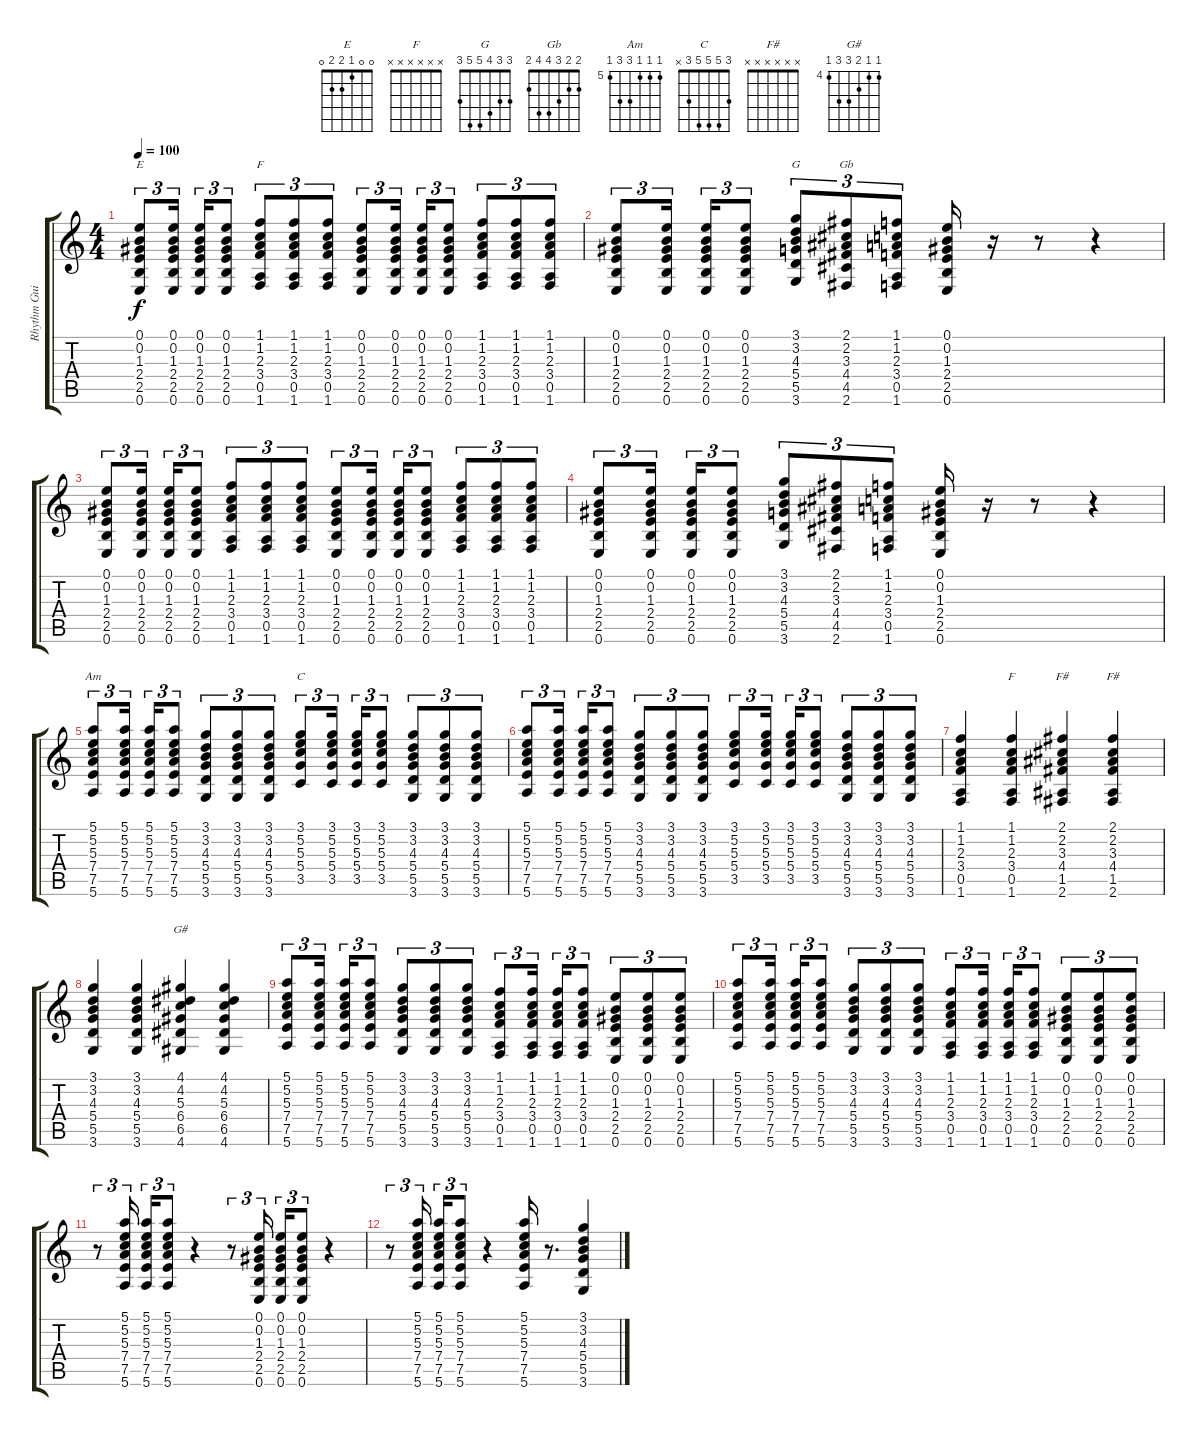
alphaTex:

\track ("Rhythm Guitar" "Rhythm Gui") {instrument acousticguitarsteel}
\staff {score tabs}
\tuning (E4 B3 G3 D3 A2 E2) {hide}
\chord ("E" 0 0 1 2 2 0)
\chord ("F" 1 1 2 3 0 1)
\chord ("G" 3 3 4 5 5 3)
\chord ("Gb" 2 2 3 4 4 2)
\chord ("Am" 5 5 5 7 7 5) {firstfret 5}
\chord ("C" 3 5 5 5 3 x)
\chord ("F" x x x x x x) {firstfret 0}
\chord ("F#" 2 2 3 4 4 2)
\chord ("F#" x x x x x x) {firstfret 0}
\chord ("G#" 4 4 5 6 6 4) {firstfret 4}
\ts (4 4)
\tempo 100
\clef g2
\ks c
(0.1 0.2 1.3 2.4 2.5 0.6).8{tu (3 2) ch "E" dy f instrument acousticguitarsteel} (0.1 0.2 1.3 2.4 2.5 0.6).16{tu (3 2)} (0.1 0.2 1.3 2.4 2.5 0.6).16{tu (3 2)} (0.1 0.2 1.3 2.4 2.5 0.6).8{tu (3 2)} (1.1 1.2 2.3 3.4 0.5 1.6).8{tu (3 2) ch "F"} (1.1 1.2 2.3 3.4 0.5 1.6).8{tu (3 2)} (1.1 1.2 2.3 3.4 0.5 1.6).8{tu (3 2)} (0.1 0.2 1.3 2.4 2.5 0.6).8{tu (3 2)} (0.1 0.2 1.3 2.4 2.5 0.6).16{tu (3 2)} (0.1 0.2 1.3 2.4 2.5 0.6).16{tu (3 2)} (0.1 0.2 1.3 2.4 2.5 0.6).8{tu (3 2)} (1.1 1.2 2.3 3.4 0.5 1.6).8{tu (3 2)} (1.1 1.2 2.3 3.4 0.5 1.6).8{tu (3 2)} (1.1 1.2 2.3 3.4 0.5 1.6).8{tu (3 2)} |
(0.1 0.2 1.3 2.4 2.5 0.6).8{tu (3 2)} (0.1 0.2 1.3 2.4 2.5 0.6).16{tu (3 2)} (0.1 0.2 1.3 2.4 2.5 0.6).16{tu (3 2)} (0.1 0.2 1.3 2.4 2.5 0.6).8{tu (3 2)} (3.1 3.2 4.3 5.4 5.5 3.6).8{tu (3 2) ch "G"} (2.1 2.2 3.3 4.4 4.5 2.6).8{tu (3 2) ch "Gb"} (1.1 1.2 2.3 3.4 0.5 1.6).8{tu (3 2)} (0.1 0.2 1.3 2.4 2.5 0.6).16 r.16 r.8 r.4 |
(0.1 0.2 1.3 2.4 2.5 0.6).8{tu (3 2)} (0.1 0.2 1.3 2.4 2.5 0.6).16{tu (3 2)} (0.1 0.2 1.3 2.4 2.5 0.6).16{tu (3 2)} (0.1 0.2 1.3 2.4 2.5 0.6).8{tu (3 2)} (1.1 1.2 2.3 3.4 0.5 1.6).8{tu (3 2)} (1.1 1.2 2.3 3.4 0.5 1.6).8{tu (3 2)} (1.1 1.2 2.3 3.4 0.5 1.6).8{tu (3 2)} (0.1 0.2 1.3 2.4 2.5 0.6).8{tu (3 2)} (0.1 0.2 1.3 2.4 2.5 0.6).16{tu (3 2)} (0.1 0.2 1.3 2.4 2.5 0.6).16{tu (3 2)} (0.1 0.2 1.3 2.4 2.5 0.6).8{tu (3 2)} (1.1 1.2 2.3 3.4 0.5 1.6).8{tu (3 2)} (1.1 1.2 2.3 3.4 0.5 1.6).8{tu (3 2)} (1.1 1.2 2.3 3.4 0.5 1.6).8{tu (3 2)} |
(0.1 0.2 1.3 2.4 2.5 0.6).8{tu (3 2)} (0.1 0.2 1.3 2.4 2.5 0.6).16{tu (3 2)} (0.1 0.2 1.3 2.4 2.5 0.6).16{tu (3 2)} (0.1 0.2 1.3 2.4 2.5 0.6).8{tu (3 2)} (3.1 3.2 4.3 5.4 5.5 3.6).8{tu (3 2)} (2.1 2.2 3.3 4.4 4.5 2.6).8{tu (3 2)} (1.1 1.2 2.3 3.4 0.5 1.6).8{tu (3 2)} (0.1 0.2 1.3 2.4 2.5 0.6).16 r.16 r.8 r.4 |
(5.1 5.2 5.3 7.4 7.5 5.6).8{tu (3 2) ch "Am"} (5.1 5.2 5.3 7.4 7.5 5.6).16{tu (3 2)} (5.1 5.2 5.3 7.4 7.5 5.6).16{tu (3 2)} (5.1 5.2 5.3 7.4 7.5 5.6).8{tu (3 2)} (3.1 3.2 4.3 5.4 5.5 3.6).8{tu (3 2)} (3.1 3.2 4.3 5.4 5.5 3.6).8{tu (3 2)} (3.1 3.2 4.3 5.4 5.5 3.6).8{tu (3 2)} (3.1 5.2 5.3 5.4 3.5).8{tu (3 2) ch "C"} (3.1 5.2 5.3 5.4 3.5).16{tu (3 2)} (3.1 5.2 5.3 5.4 3.5).16{tu (3 2)} (3.1 5.2 5.3 5.4 3.5).8{tu (3 2)} (3.1 3.2 4.3 5.4 5.5 3.6).8{tu (3 2)} (3.1 3.2 4.3 5.4 5.5 3.6).8{tu (3 2)} (3.1 3.2 4.3 5.4 5.5 3.6).8{tu (3 2)} |
(5.1 5.2 5.3 7.4 7.5 5.6).8{tu (3 2)} (5.1 5.2 5.3 7.4 7.5 5.6).16{tu (3 2)} (5.1 5.2 5.3 7.4 7.5 5.6).16{tu (3 2)} (5.1 5.2 5.3 7.4 7.5 5.6).8{tu (3 2)} (3.1 3.2 4.3 5.4 5.5 3.6).8{tu (3 2)} (3.1 3.2 4.3 5.4 5.5 3.6).8{tu (3 2)} (3.1 3.2 4.3 5.4 5.5 3.6).8{tu (3 2)} (3.1 5.2 5.3 5.4 3.5).8{tu (3 2)} (3.1 5.2 5.3 5.4 3.5).16{tu (3 2)} (3.1 5.2 5.3 5.4 3.5).16{tu (3 2)} (3.1 5.2 5.3 5.4 3.5).8{tu (3 2)} (3.1 3.2 4.3 5.4 5.5 3.6).8{tu (3 2)} (3.1 3.2 4.3 5.4 5.5 3.6).8{tu (3 2)} (3.1 3.2 4.3 5.4 5.5 3.6).8{tu (3 2)} |
(1.1 1.2 2.3 3.4 0.5 1.6).4 (1.1 1.2 2.3 3.4 0.5 1.6).4{ch "F"} (2.1 2.2 3.3 4.4 1.5 2.6).4{ch "F#"} (2.1 2.2 3.3 4.4 1.5 2.6).4{ch "F#"} |
(3.1 3.2 4.3 5.4 5.5 3.6).4 (3.1 3.2 4.3 5.4 5.5 3.6).4 (4.1 4.2 5.3 6.4 6.5 4.6).4{ch "G#"} (4.1 4.2 5.3 6.4 6.5 4.6).4 |
(5.1 5.2 5.3 7.4 7.5 5.6).8{tu (3 2)} (5.1 5.2 5.3 7.4 7.5 5.6).16{tu (3 2)} (5.1 5.2 5.3 7.4 7.5 5.6).16{tu (3 2)} (5.1 5.2 5.3 7.4 7.5 5.6).8{tu (3 2)} (3.1 3.2 4.3 5.4 5.5 3.6).8{tu (3 2)} (3.1 3.2 4.3 5.4 5.5 3.6).8{tu (3 2)} (3.1 3.2 4.3 5.4 5.5 3.6).8{tu (3 2)} (1.1 1.2 2.3 3.4 0.5 1.6).8{tu (3 2)} (1.1 1.2 2.3 3.4 0.5 1.6).16{tu (3 2)} (1.1 1.2 2.3 3.4 0.5 1.6).16{tu (3 2)} (1.1 1.2 2.3 3.4 0.5 1.6).8{tu (3 2)} (0.1 0.2 1.3 2.4 2.5 0.6).8{tu (3 2)} (0.1 0.2 1.3 2.4 2.5 0.6).8{tu (3 2)} (0.1 0.2 1.3 2.4 2.5 0.6).8{tu (3 2)} |
(5.1 5.2 5.3 7.4 7.5 5.6).8{tu (3 2)} (5.1 5.2 5.3 7.4 7.5 5.6).16{tu (3 2)} (5.1 5.2 5.3 7.4 7.5 5.6).16{tu (3 2)} (5.1 5.2 5.3 7.4 7.5 5.6).8{tu (3 2)} (3.1 3.2 4.3 5.4 5.5 3.6).8{tu (3 2)} (3.1 3.2 4.3 5.4 5.5 3.6).8{tu (3 2)} (3.1 3.2 4.3 5.4 5.5 3.6).8{tu (3 2)} (1.1 1.2 2.3 3.4 0.5 1.6).8{tu (3 2)} (1.1 1.2 2.3 3.4 0.5 1.6).16{tu (3 2)} (1.1 1.2 2.3 3.4 0.5 1.6).16{tu (3 2)} (1.1 1.2 2.3 3.4 0.5 1.6).8{tu (3 2)} (0.1 0.2 1.3 2.4 2.5 0.6).8{tu (3 2)} (0.1 0.2 1.3 2.4 2.5 0.6).8{tu (3 2)} (0.1 0.2 1.3 2.4 2.5 0.6).8{tu (3 2)} |
r.8{tu (3 2)} (5.1 5.2 5.3 7.4 7.5 5.6).16{tu (3 2)} (5.1 5.2 5.3 7.4 7.5 5.6).16{tu (3 2)} (5.1 5.2 5.3 7.4 7.5 5.6).8{tu (3 2)} r.4 r.8{tu (3 2)} (0.1 0.2 1.3 2.4 2.5 0.6).16{tu (3 2)} (0.1 0.2 1.3 2.4 2.5 0.6).16{tu (3 2)} (0.1 0.2 1.3 2.4 2.5 0.6).8{tu (3 2)} r.4 |
r.8{tu (3 2)} (5.1 5.2 5.3 7.4 7.5 5.6).16{tu (3 2)} (5.1 5.2 5.3 7.4 7.5 5.6).16{tu (3 2)} (5.1 5.2 5.3 7.4 7.5 5.6).8{tu (3 2)} r.4 (5.1 5.2 5.3 7.4 7.5 5.6).16 r.8{d} (3.1 3.2 4.3 5.4 5.5 3.6).4
